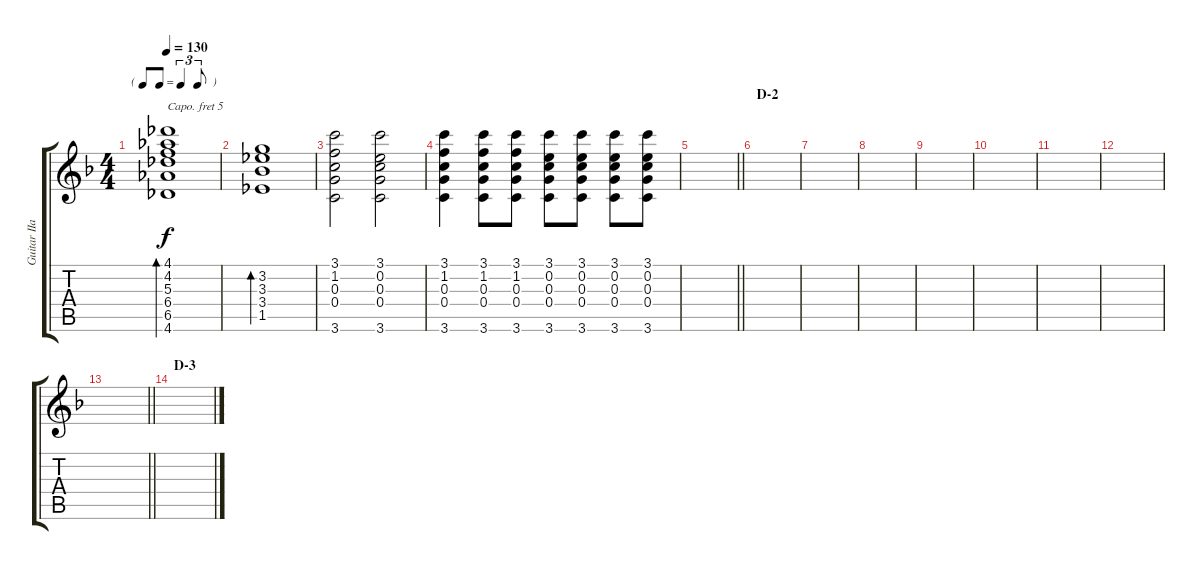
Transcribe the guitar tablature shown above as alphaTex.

\track ("Guitar IIa (Hirasawa Yui)" "Guitar IIa") {mute instrument acousticguitarsteel}
\staff {score tabs}
\capo 5
\tuning (E4 B3 G3 D3 A2 E2) {hide}
\ts (4 4)
\tf triplet8th
\tempo 130
\clef g2
\ks f
(4.1 4.2 5.3 6.4 6.5 4.6).1{bd 60 dy f} |
(3.2 3.3 3.4 1.5).1{bd 60} |
(3.1 1.2 0.3 0.4 3.6).2 (3.1 0.2 0.3 0.4 3.6).2 |
(3.1 1.2 0.3 0.4 3.6).4 (3.1 1.2 0.3 0.4 3.6).8 (3.1 1.2 0.3 0.4 3.6).8 (3.1 0.2 0.3 0.4 3.6).8 (3.1 0.2 0.3 0.4 3.6).8 (3.1 0.2 0.3 0.4 3.6).8 (3.1 0.2 0.3 0.4 3.6).8 |
\barLineRight lightlight
|
\section ("" "D-2")
|
|
|
|
|
|
|
\barLineRight lightlight
|
\section ("" "D-3")
